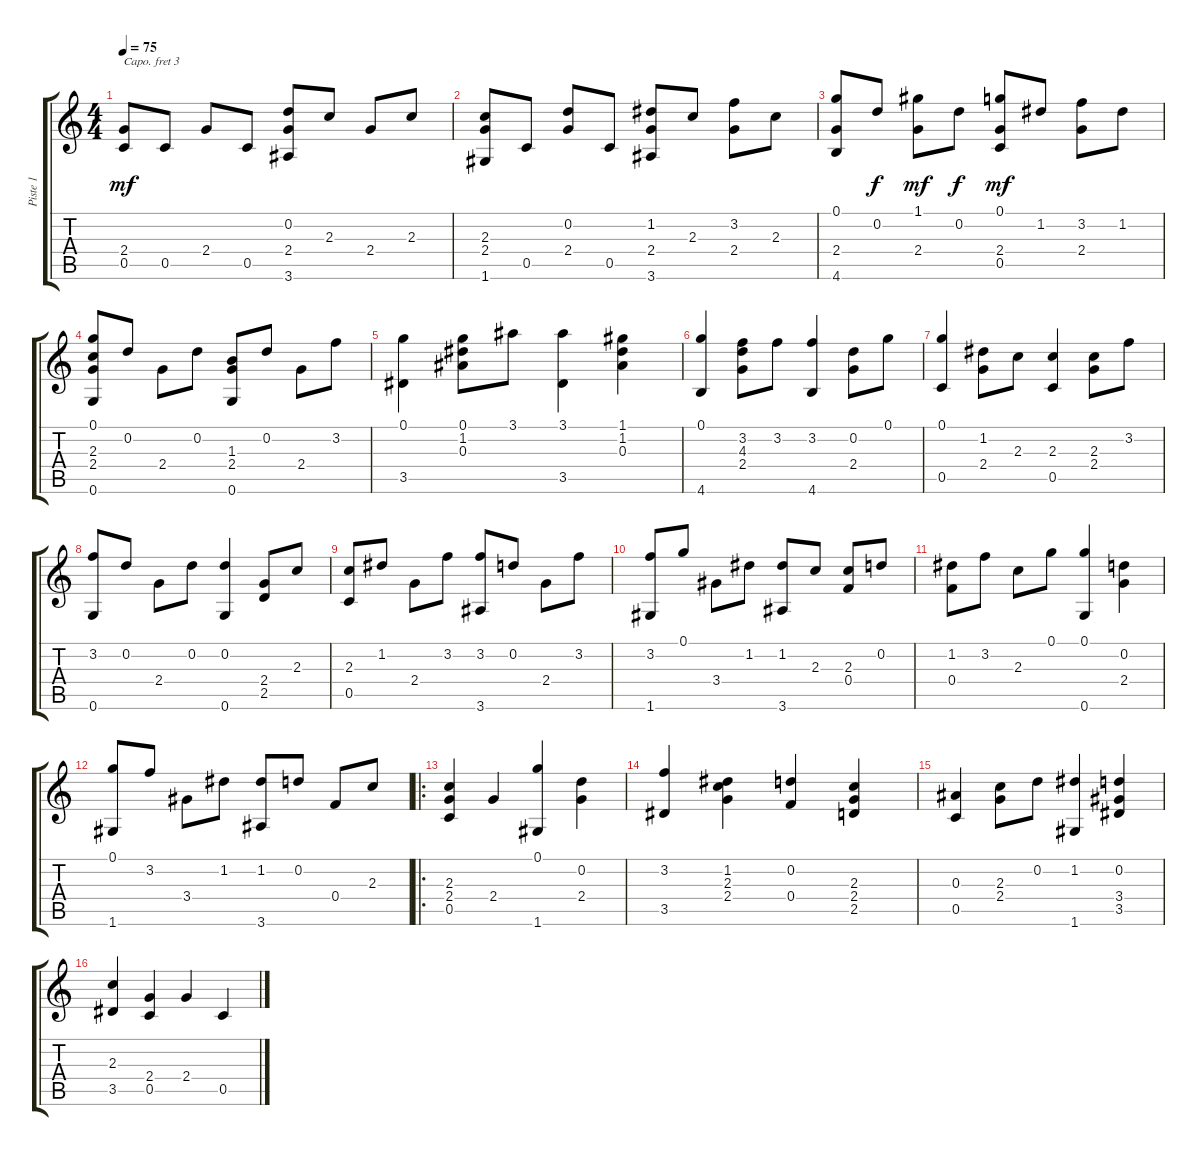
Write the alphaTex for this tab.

\track ("Piste 1" "Piste 1") {instrument acousticguitarsteel}
\staff {score tabs}
\capo 3
\tuning (E4 B3 G3 D3 A2 E2) {hide}
\ts (4 4)
\tempo 75
\clef g2
\ks c
(2.4 0.5).8{dy mf} 0.5.8 2.4.8 0.5.8 (0.2 2.4 3.6).8 2.3.8 2.4.8 2.3.8 |
(2.3 2.4 1.6).8 0.5.8 (0.2 2.4).8 0.5.8 (1.2 2.4 3.6).8 2.3.8 (3.2 2.4).8 2.3.8 |
(0.1 2.4 4.6).8 0.2.8{dy f} (1.1 2.4).8{dy mf} 0.2.8{dy f} (0.1 2.4 0.5).8{dy mf} 1.2.8 (3.2 2.4).8 1.2.8 |
(0.1 2.3 2.4 0.6).8 0.2.8 2.4.8 0.2.8 (1.3 2.4 0.6).8 0.2.8 2.4.8 3.2.8 |
(0.1 3.5).4 (0.1 1.2 0.3).8 3.1.8 (3.1 3.5).4 (1.1 1.2 0.3).4 |
(0.1 4.6).4 (3.2 4.3 2.4).8 3.2.8 (3.2 4.6).4 (0.2 2.4).8 0.1.8 |
(0.1 0.5).4 (1.2 2.4).8 2.3.8 (2.3 0.5).4 (2.3 2.4).8 3.2.8 |
(3.2 0.6).8 0.2.8 2.4.8 0.2.8 (0.2 0.6).4 (2.4 2.5).8 2.3.8 |
(2.3 0.5).8 1.2.8 2.4.8 3.2.8 (3.2 3.6).8 0.2.8 2.4.8 3.2.8 |
(3.2 1.6).8 0.1.8 3.4.8 1.2.8 (1.2 3.6).8 2.3.8 (2.3 0.4).8 0.2.8 |
(1.2 0.4).8 3.2.8 2.3.8 0.1.8 (0.1 0.6).4 (0.2 2.4).4 |
(0.1 1.6).8 3.2.8 3.4.8 1.2.8 (1.2 3.6).8 0.2.8 0.4.8 2.3.8 |
\ro
(2.3 2.4 0.5).4 2.4.4 (0.1 1.6).4 (0.2 2.4).4 |
(3.2 3.5).4 (1.2 2.3 2.4).4 (0.2 0.4).4 (2.3 2.4 2.5).4 |
(0.3 0.5).4 (2.3 2.4).8 0.2.8 (1.2 1.6).4 (0.2 3.4 3.5).4 |
(2.3 3.5).4 (2.4 0.5).4 2.4.4 0.5.4
